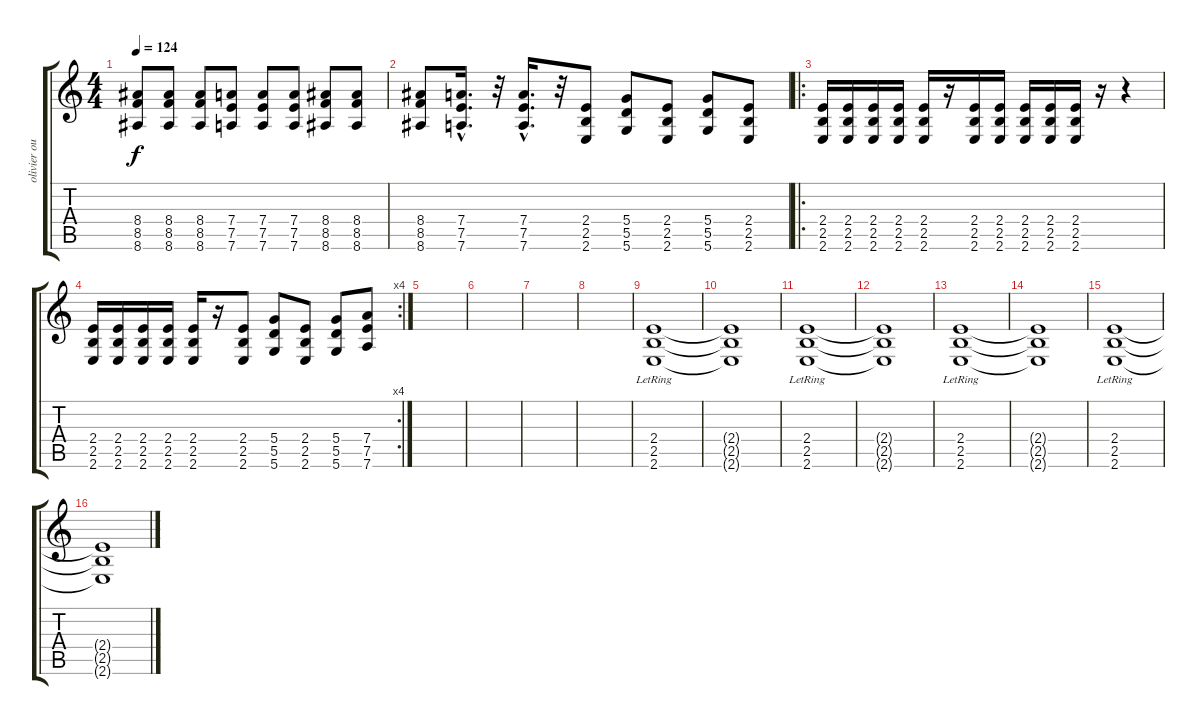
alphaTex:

\track ("olivier ou yann" "olivier ou") {instrument distortionguitar}
\staff {score tabs}
\tuning (E4 B3 G3 D3 A2 D2) {hide}
\ts (4 4)
\tempo 124
\clef g2
\ks c
(8.4 8.5 8.6).8{dy f} (8.4 8.5 8.6).8 (8.4 8.5 8.6).8 (7.4 7.5 7.6).8 (7.4 7.5 7.6).8 (7.4 7.5 7.6).8 (8.4 8.5 8.6).8 (8.4 8.5 8.6).8 |
(8.4 8.5 8.6).8 (7.4 7.5{hac} 7.6{hac}).16{d} r.32 (7.4{hac} 7.5{hac} 7.6{hac}).16{d} r.32 (2.4 2.5 2.6).8 (5.4 5.5 5.6).8 (2.4 2.5 2.6).8 (5.4 5.5 5.6).8 (2.4 2.5 2.6).8 |
\ro
(2.4 2.5 2.6).16 (2.4 2.5 2.6).16 (2.4 2.5 2.6).16 (2.4 2.5 2.6).16 (2.4 2.5 2.6).16 r.16 (2.4 2.5 2.6).16 (2.4 2.5 2.6).16 (2.4 2.5 2.6).16 (2.4 2.5 2.6).16 (2.4 2.5 2.6).16 r.16 r.4 |
\rc 4
(2.4 2.5 2.6).16 (2.4 2.5 2.6).16 (2.4 2.5 2.6).16 (2.4 2.5 2.6).16 (2.4 2.5 2.6).16 r.16 (2.4 2.5 2.6).8 (5.4 5.5 5.6).8 (2.4 2.5 2.6).8 (5.4 5.5 5.6).8 (7.4 7.5 7.6).8 |
|
|
|
|
(2.4{lr} 2.5{lr} 2.6{lr}).1 |
(2.4{t} 2.5{t} 2.6{t}).1 |
(2.4{lr} 2.5{lr} 2.6{lr}).1 |
(2.4{t} 2.5{t} 2.6{t}).1 |
(2.4{lr} 2.5{lr} 2.6{lr}).1 |
(2.4{t} 2.5{t} 2.6{t}).1 |
(2.4{lr} 2.5{lr} 2.6{lr}).1 |
(2.4{t} 2.5{t} 2.6{t}).1
